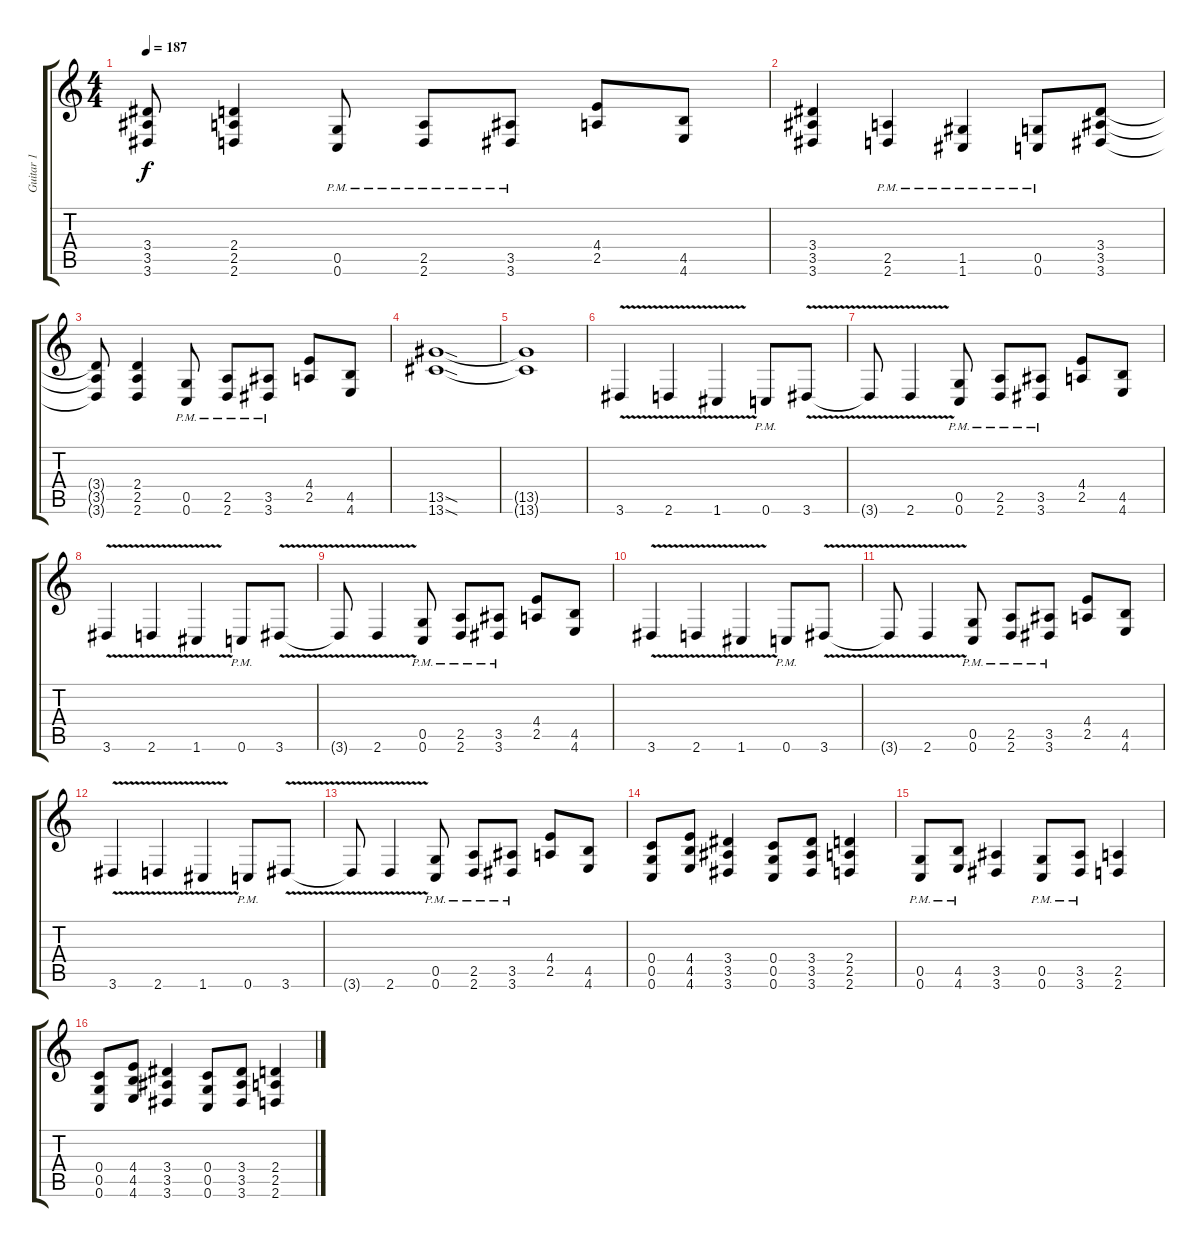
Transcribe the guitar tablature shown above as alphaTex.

\track ("Guitar 1" "Guitar 1") {instrument distortionguitar}
\staff {score tabs}
\tuning (D4 A3 F3 C3 G2 C2) {hide}
\ts (4 4)
\tempo 187
\clef g2
\ks c
(3.4{t} 3.5{t} 3.6{t}).8{dy f} (2.4 2.5 2.6).4 (0.5{pm} 0.6{pm}).8 (2.5{pm} 2.6{pm}).8 (3.5{pm} 3.6{pm}).8 (4.4 2.5).8 (4.5 4.6).8 |
(3.4 3.5 3.6).4 (2.5{pm} 2.6{pm}).4 (1.5{pm} 1.6{pm}).4 (0.5{pm} 0.6{pm}).8 (3.4 3.5 3.6).8 |
(3.4{t} 3.5{t} 3.6{t}).8 (2.4 2.5 2.6).4 (0.5{pm} 0.6{pm}).8 (2.5{pm} 2.6{pm}).8 (3.5{pm} 3.6{pm}).8 (4.4 2.5).8 (4.5 4.6).8 |
(13.5{sod} 13.6{sod}).1 |
(13.5{t} 13.6{t}).1 |
3.6{v}.4 2.6{v}.4 1.6{v}.4 0.6{pm}.8 3.6{v}.8 |
3.6{t}.8 2.6{v}.4 (0.5{pm} 0.6{pm}).8 (2.5{pm} 2.6{pm}).8 (3.5{pm} 3.6{pm}).8 (4.4 2.5).8 (4.5 4.6).8 |
3.6{v}.4 2.6{v}.4 1.6{v}.4 0.6{pm}.8 3.6{v}.8 |
3.6{t}.8 2.6{v}.4 (0.5{pm} 0.6{pm}).8 (2.5{pm} 2.6{pm}).8 (3.5{pm} 3.6{pm}).8 (4.4 2.5).8 (4.5 4.6).8 |
3.6{v}.4 2.6{v}.4 1.6{v}.4 0.6{pm}.8 3.6{v}.8 |
3.6{t}.8 2.6{v}.4 (0.5{pm} 0.6{pm}).8 (2.5{pm} 2.6{pm}).8 (3.5{pm} 3.6{pm}).8 (4.4 2.5).8 (4.5 4.6).8 |
3.6{v}.4 2.6{v}.4 1.6{v}.4 0.6{pm}.8 3.6{v}.8 |
3.6{t}.8 2.6{v}.4 (0.5{pm} 0.6{pm}).8 (2.5{pm} 2.6{pm}).8 (3.5{pm} 3.6{pm}).8 (4.4 2.5).8 (4.5 4.6).8 |
(0.4 0.5 0.6).8 (4.4 4.5 4.6).8 (3.4 3.5 3.6).4 (0.4 0.5 0.6).8 (3.4 3.5 3.6).8 (2.4 2.5 2.6).4 |
(0.5{pm} 0.6{pm}).8 (4.5{pm} 4.6{pm}).8 (3.5 3.6).4 (0.5{pm} 0.6{pm}).8 (3.5{pm} 3.6{pm}).8 (2.5 2.6).4 |
(0.4 0.5 0.6).8 (4.4 4.5 4.6).8 (3.4 3.5 3.6).4 (0.4 0.5 0.6).8 (3.4 3.5 3.6).8 (2.4 2.5 2.6).4
